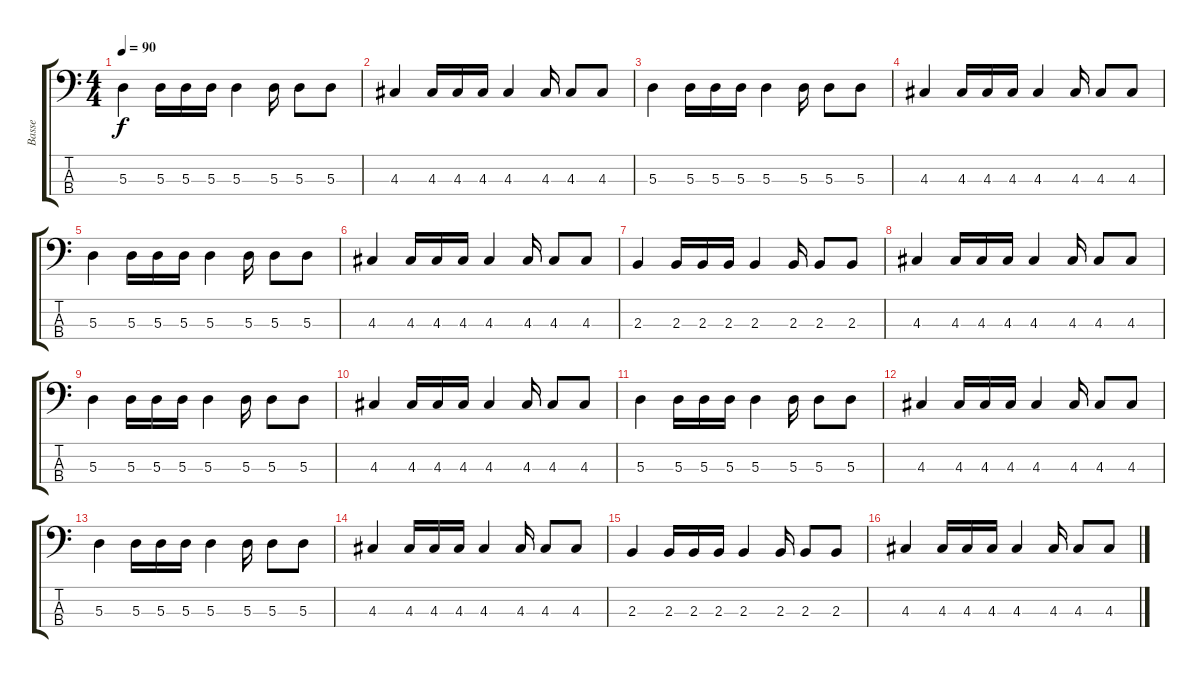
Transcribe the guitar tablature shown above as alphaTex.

\track ("Basse" "Basse") {instrument electricbasspick}
\staff {score tabs}
\tuning (G2 D2 A1 E1) {hide}
\ts (4 4)
\tempo 90
\clef f4
\ks c
5.3.4{dy f} 5.3.16 5.3.16 5.3.16 5.3.4 5.3.16 5.3.8 5.3.8 |
4.3.4 4.3.16 4.3.16 4.3.16 4.3.4 4.3.16 4.3.8 4.3.8 |
5.3.4 5.3.16 5.3.16 5.3.16 5.3.4 5.3.16 5.3.8 5.3.8 |
4.3.4 4.3.16 4.3.16 4.3.16 4.3.4 4.3.16 4.3.8 4.3.8 |
5.3.4 5.3.16 5.3.16 5.3.16 5.3.4 5.3.16 5.3.8 5.3.8 |
4.3.4 4.3.16 4.3.16 4.3.16 4.3.4 4.3.16 4.3.8 4.3.8 |
2.3.4 2.3.16 2.3.16 2.3.16 2.3.4 2.3.16 2.3.8 2.3.8 |
4.3.4 4.3.16 4.3.16 4.3.16 4.3.4 4.3.16 4.3.8 4.3.8 |
5.3.4 5.3.16 5.3.16 5.3.16 5.3.4 5.3.16 5.3.8 5.3.8 |
4.3.4 4.3.16 4.3.16 4.3.16 4.3.4 4.3.16 4.3.8 4.3.8 |
5.3.4 5.3.16 5.3.16 5.3.16 5.3.4 5.3.16 5.3.8 5.3.8 |
4.3.4 4.3.16 4.3.16 4.3.16 4.3.4 4.3.16 4.3.8 4.3.8 |
5.3.4 5.3.16 5.3.16 5.3.16 5.3.4 5.3.16 5.3.8 5.3.8 |
4.3.4 4.3.16 4.3.16 4.3.16 4.3.4 4.3.16 4.3.8 4.3.8 |
2.3.4 2.3.16 2.3.16 2.3.16 2.3.4 2.3.16 2.3.8 2.3.8 |
4.3.4 4.3.16 4.3.16 4.3.16 4.3.4 4.3.16 4.3.8 4.3.8
